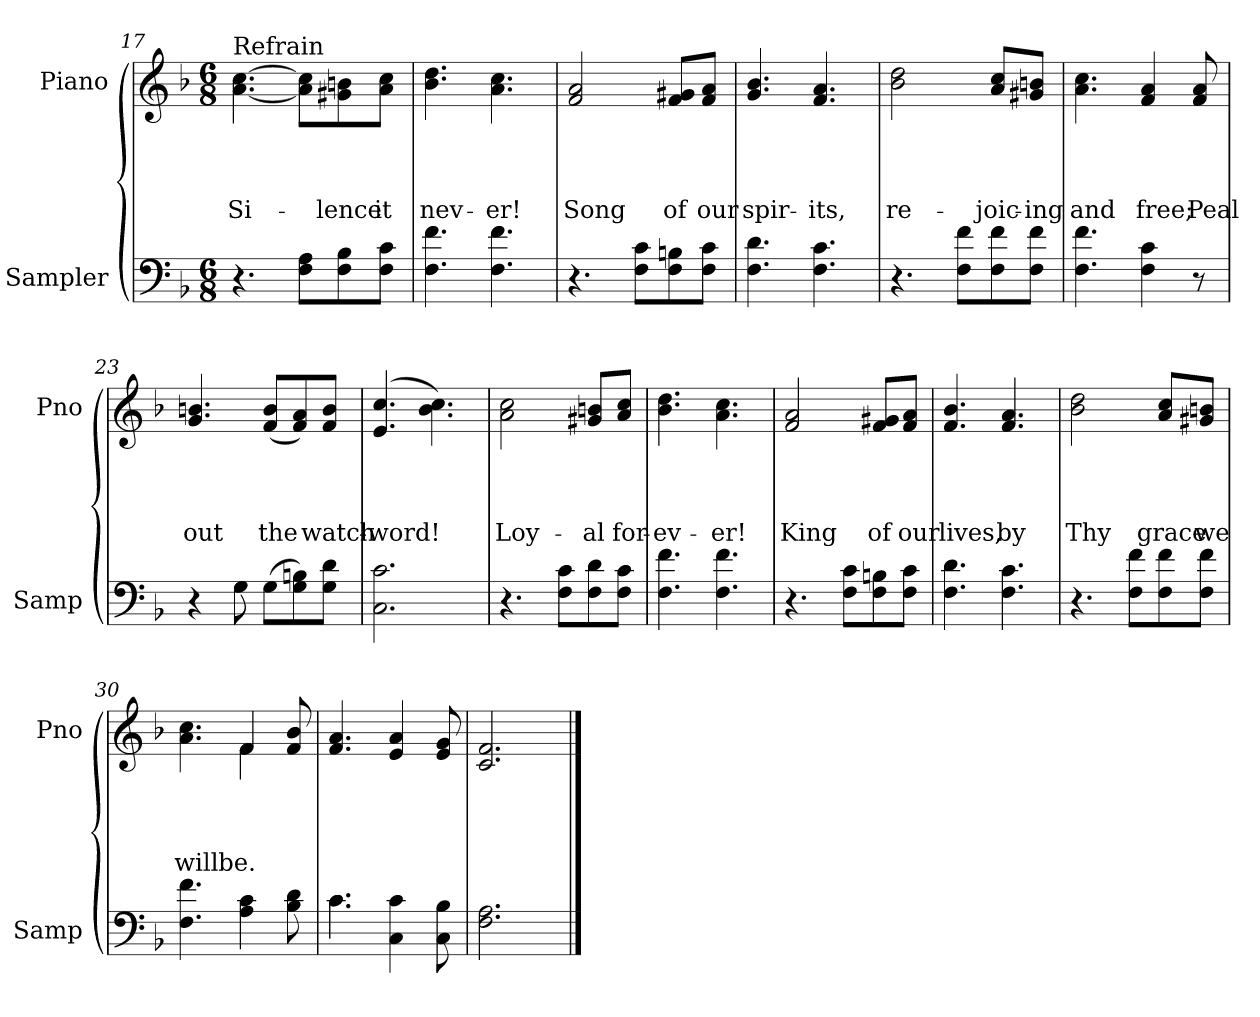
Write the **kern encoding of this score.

**kern	**kern	**text	**text	**text	**text
*part2	*part1	*part1	*part1	*part1	*part1
*staff2	*staff1	*staff1	*staff1	*staff1	*staff1
*I"Sampler	*I"Piano	*	*	*	*
*I'Samp	*I'Pno	*	*	*	*
*clefF4	*clefG2	*	*	*	*
*k[b-]	*k[b-]	*	*	*	*
*F:	*F:	*	*	*	*
*M6/8	*M6/8	*	*	*	*
=17	=17	=17	=17	=17	=17
!	!LO:TX:t=Refrain	!	!	!	!
4.r	[4.a [4.cc	.	.	.	Si-
8F\ 8A\L	8a]\ 8cc]\L	.	.	.	.
8F\ 8B-\	8g#X\ 8bn\	.	.	.	-lence
8F\ 8c\J	8a\ 8cc\J	.	.	.	it
=18	=18	=18	=18	=18	=18
4.F\ 4.f\	4.b- 4.dd	.	.	.	nev-
4.F\ 4.f\	4.a 4.cc	.	.	.	-er!
=19	=19	=19	=19	=19	=19
4.r	2f 2a	.	.	.	Song
8F\ 8c\L	.	.	.	.	.
8F\ 8Bn\	8f/ 8g#X/L	.	.	.	of
8F\ 8c\J	8f/ 8a/J	.	.	.	our
=20	=20	=20	=20	=20	=20
4.F\ 4.d\	4.g 4.b-	.	.	.	spir-
4.F\ 4.c\	4.f 4.a	.	.	.	-its,
=21	=21	=21	=21	=21	=21
4.r	2b- 2dd	.	.	.	re-
8F\ 8f\L	.	.	.	.	.
8F\ 8f\	8a/ 8cc/L	.	.	.	-joic-
8F\ 8f\J	8g#X/ 8bn/J	.	.	.	-ing
=22	=22	=22	=22	=22	=22
4.F 4.f	4.a 4.cc	.	.	.	and
4F 4c	4f 4a	.	.	.	free;
8r	8f 8a	.	.	.	Peal
=23	=23	=23	=23	=23	=23
*^	*	*	*	*	*
4r	4ryy	4.g 4.bn	.	.	.	out
8G\	8G	.	.	.	.	.
(8G\L	4.ryy	(8f/ 8b/L	.	.	.	the
8G\ 8Bn\)	.	8f/ 8a/)	.	.	.	.
8G\ 8d\J	.	8f/ 8b/J	.	.	.	watch-
*v	*v	*	*	*	*	*
=24	=24	=24	=24	=24	=24
2.C 2.c	(4.e 4.cc	.	.	.	-word!
.	4.b- 4.cc)	.	.	.	.
=25	=25	=25	=25	=25	=25
4.r	2a 2cc	.	.	.	Loy-
8F\ 8c\L	.	.	.	.	.
8F\ 8d\	8g#X/ 8bn/L	.	.	.	-al
8F\ 8c\J	8a/ 8cc/J	.	.	.	for-
=26	=26	=26	=26	=26	=26
4.F 4.f	4.b- 4.dd	.	.	.	-ev-
4.F 4.f	4.a 4.cc	.	.	.	-er!
=27	=27	=27	=27	=27	=27
4.r	2f 2a	.	.	.	King
8F\ 8c\L	.	.	.	.	.
8F\ 8Bn\	8f/ 8g#X/L	.	.	.	of
8F\ 8c\J	8f/ 8a/J	.	.	.	our
=28	=28	=28	=28	=28	=28
4.F 4.d	4.f 4.b-	.	.	.	lives,
4.F 4.c	4.f 4.a	.	.	.	by
=29	=29	=29	=29	=29	=29
4.r	2b- 2dd	.	.	.	Thy
8F\ 8f\L	.	.	.	.	.
8F\ 8f\	8a/ 8cc/L	.	.	.	grace
8F\ 8f\J	8g#X/ 8bn/J	.	.	.	we
=30	=30	=30	=30	=30	=30
*	*^	*	*	*	*
4.F 4.f	4.a 4.cc	4.ryy	.	.	.	will
4A 4c	4f/	4f	.	.	.	be.
8B- 8d	8f 8b-	8ryy	.	.	.	.
*	*v	*v	*	*	*	*
=31	=31	=31	=31	=31	=31
*^	*	*	*	*	*
4.c\	4.c	4.f 4.a	.	.	.	.
4C 4c	4.ryy	4e 4a	.	.	.	.
8C 8B-	.	8e 8g	.	.	.	.
*v	*v	*	*	*	*	*
=32	=32	=32	=32	=32	=32
2.F 2.A	2.c 2.f	.	.	.	.
==	==	==	==	==	==
*-	*-	*-	*-	*-	*-
